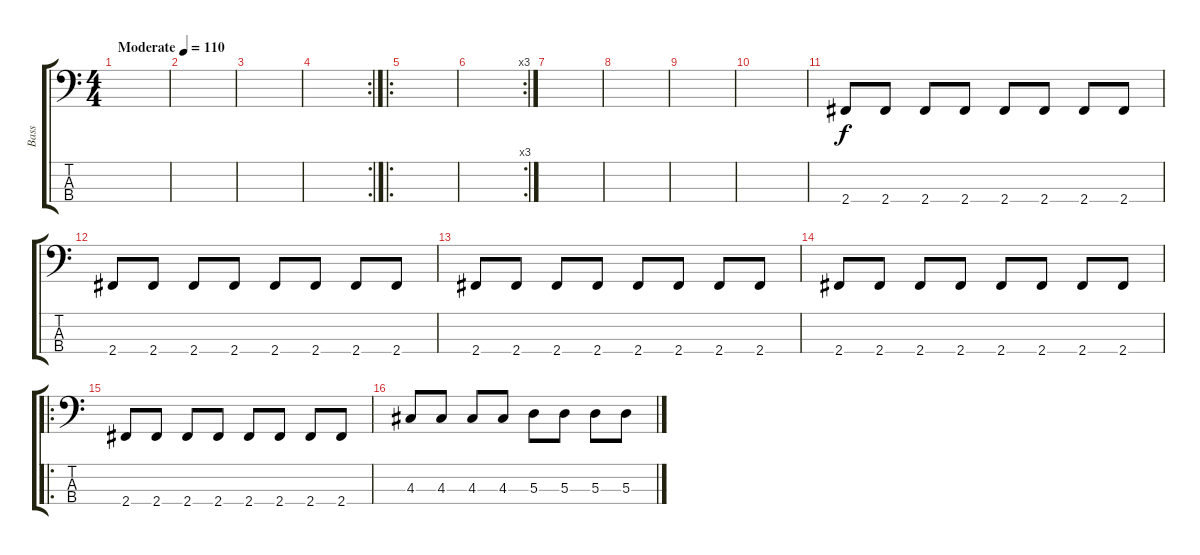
\track ("Bass" "Bass") {instrument electricbasspick}
\staff {score tabs}
\tuning (G2 D2 A1 E1) {hide}
\ts (4 4)
\tempo (110 "Moderate")
\clef f4
\ks c
|
|
|
\rc 2
|
\ro
|
\rc 3
|
|
|
|
|
2.4.8 2.4.8 2.4.8 2.4.8 2.4.8 2.4.8 2.4.8 2.4.8 |
2.4.8 2.4.8 2.4.8 2.4.8 2.4.8 2.4.8 2.4.8 2.4.8 |
2.4.8 2.4.8 2.4.8 2.4.8 2.4.8 2.4.8 2.4.8 2.4.8 |
2.4.8 2.4.8 2.4.8 2.4.8 2.4.8 2.4.8 2.4.8 2.4.8 |
\ro
2.4.8 2.4.8 2.4.8 2.4.8 2.4.8 2.4.8 2.4.8 2.4.8 |
4.3.8 4.3.8 4.3.8 4.3.8 5.3.8 5.3.8 5.3.8 5.3.8
